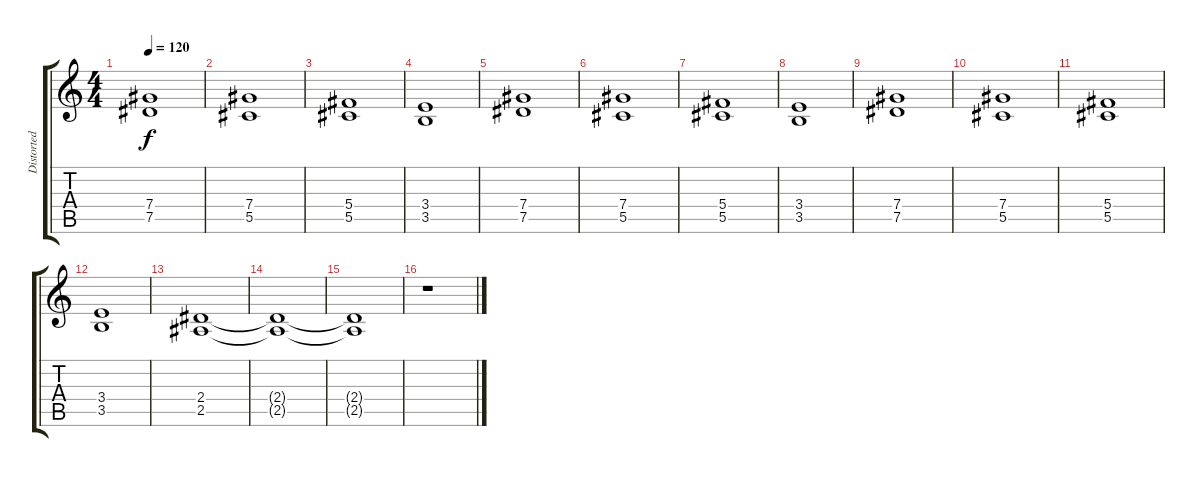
\track ("Distorted Guitar" "Distorted ") {instrument distortionguitar}
\staff {score tabs}
\tuning (Eb4 Bb3 Gb3 Db3 Ab2 Eb2) {hide}
\ts (4 4)
\tempo 120
\clef g2
\ks c
(7.4 7.5).1{dy f} |
(7.4 5.5).1 |
(5.4 5.5).1 |
(3.4 3.5).1 |
(7.4 7.5).1 |
(7.4 5.5).1 |
(5.4 5.5).1 |
(3.4 3.5).1 |
(7.4 7.5).1 |
(7.4 5.5).1 |
(5.4 5.5).1 |
(3.4 3.5).1 |
(2.4 2.5).1 |
(2.4{t} 2.5{t}).1 |
(2.4{t} 2.5{t}).1 |
r.1
